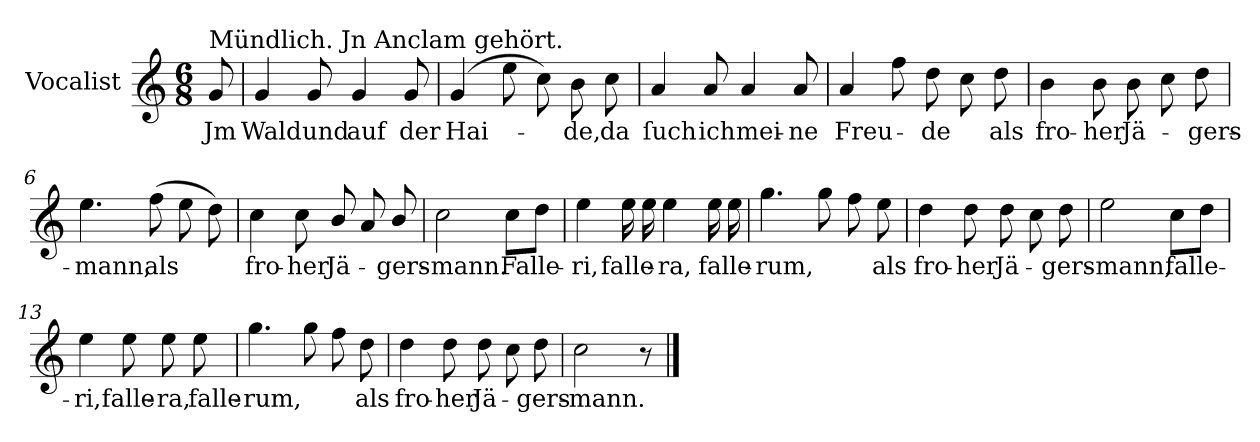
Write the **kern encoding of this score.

**kern	**text
*part1	*part1
*staff1	*staff1
*I"Vocalist	*
*k[]	*
*C:	*
*M6/8	*
=	=
!LO:TX:a:t=Mündlich. Jn Anclam gehört.	!
8g	Jm
=1	=1
4g	Wald
8g	und
4g	auf
8g	der
=2	=2
(4g	Hai-
8ee	.
8cc)	.
8b	-de,
8cc	da
=3	=3
4a	ſuch
8a	ich
4a	mei-
8a	-ne
=4	=4
4a	Freu-
8ff	.
8dd	-de
8cc	.
8dd	als
=5	=5
4b	fro-
8b	-her
8b	Jä-
8cc	.
8dd	-gers-
=6	=6
4.ee	-mann,
(8ff	als
8ee	.
8dd)	.
=7	=7
4cc	fro-
8cc	-her
8b/	Jä-
8a	.
8b/	-gers-
=8	=8
2cc	-mann.
8ccL	Falle-
8ddJ	.
=9	=9
4ee	-ri,
16ee	falle-
16ee	.
4ee	-ra,
16ee	falle-
16ee	.
=10	=10
4.gg	-rum,
8gg	.
8ff	.
8ee	als
=11	=11
4dd	fro-
8dd	-her
8dd	Jä-
8cc	.
8dd	-gers-
=12	=12
2ee	-mann,
8ccL	falle-
8ddJ	.
=13	=13
4ee	-ri,
8ee	falle-
8ee	-ra,
8ee	falle-
=14	=14
4.gg	-rum,
8gg	.
8ff	.
8dd	als
=15	=15
4dd	fro-
8dd	-her
8dd	Jä-
8cc	.
8dd	-gers-
=16	=16
2cc	-mann.
8r	.
==	==
*-	*-
